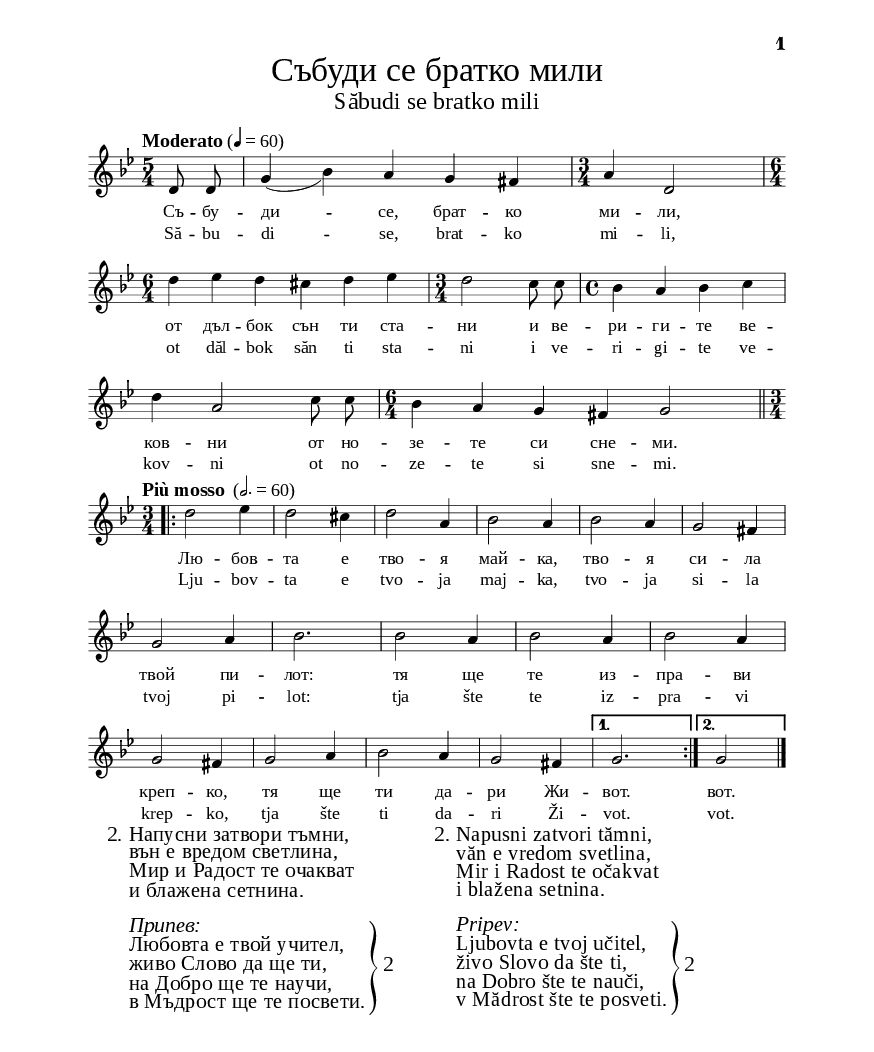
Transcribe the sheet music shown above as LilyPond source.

\version "2.24.2"

% include paper part and global functions
\include "include/globals.ily"

"rightBraces025" = \markup {
  \column {
    % repeat braces
    \translate #'(0 . -17.5 )
    \right-brace #45

  }
  \column {
    % repeat numbers


    \translate #'(0 . -17.9 )
    2

  }
}


\bookpart {
  \label #'ref025
  \tocItem \markup "Събуди се братко мили – Săbudi se bratko mili"
  \include "include/bookpart-paper.ily"
  \score {
    \include "include/score-layout.ily"

    \new Voice \absolute {
      \clef treble
      \key g \minor
      \time 5/4
      \tempoFunc "Moderato" 4 "60"
      \autoBeamOff

      \partial 4
      d'8 d'8 | \slurDown g'4(bes'4) \slurNeutral a'4 g'4 fis'4 | \time 3/4 a'4 d'2 | \time 6/4 \break
      d''4 es''4 d''4 cis''4 d''4 es''4 | \time 3/4 d''2 c''8 c''8 | \time 4/4 bes'4 a'4 bes'4 c''4 \break
      d''4 a'2 c''8 c''8 | \time 6/4 bes'4 a'4 g'4 fis'4 g'2 | \time 3/4 \break
      \repeat volta 2 {
 \bar ".|:-||"

        \tempoFunc "Più mosso " 2. "60"
        d''2 es''4 | d''2 cis''4| d''2  a'4 | bes'2 a'4 | bes'2 a'4 | g'2 fis'4 | \break
        g'2 a'4 | bes'2. | bes'2 a'4 | bes'2 a'4 | bes'2 a'4| \break
        g'2 fis'4 | g'2 a'4 | bes'2 a'4 | g'2 fis'4 |  }
        \alternative {
        {
        g'2.| }   {
        g'2 \bar "|." } }
     
    }

    \addlyrics {
      Съ -- бу -- ди -- се, брат -- ко ми -- ли,
      от дъл -- бок сън ти ста -- ни и ве -- ри -- ги -- те ве --
      ков -- ни от но -- зе -- те си сне -- ми.
      Лю -- бов -- та е тво -- я май -- ка, тво -- я си -- ла
      твой пи -- лот: тя ще те из -- пра -- ви
      креп -- ко, тя ще ти да -- ри Жи -- вот. вот.
    }
   \addlyrics {
      Să -- bu -- di -- se, brat -- ko mi -- li,
      ot dăl -- bok săn ti sta -- ni i ve -- ri -- gi -- te ve --
      kov -- ni ot no -- ze -- te si sne -- mi.
      Lju -- bov -- ta e tvo -- ja maj -- ka, tvo -- ja si -- la
      tvoj pi -- lot: tja šte te iz -- pra -- vi
      krep -- ko, tja šte ti da -- ri Ži -- vot. vot.
    }

    \header {
      title = \titleFunc "Събуди се братко мили" "Săbudi se bratko mili"
    }

    \midi{}

  } % score




  \markup \fontsize #bgCoupletFontSize {
    \hspace #2.5
    \override #`(baseline-skip . ,bgCoupletBaselineSkip) % affects space between column lines
    \column {

      \line { 2.  Напусни затвори тъмни, }
      \line {   "   " вън е вредом светлина, }
      \line {   "   " Мир и Радост те очакват }
      \line {   "   " и блажена сетнина. }
      \line { " " }
      \line { "   " \italic {Припев: } }
      \line { "   "Любовта е твой учител, }
      \line {   "   " живо Слово да ще ти, }
      \line {   "   " на Добро ще те научи, }
      \line {   "   " в Мъдрост ще те посвети. }

    }
    \"rightBraces025"

    \hspace #5
    \override #`(baseline-skip . ,bgCoupletBaselineSkip) % affects space between column lines
    \column {

      \line { 2.  Napusni zatvori tămni, }
      \line {   "   " văn e vredom svetlina, }
      \line {   "   " Mir i Radost te očakvat }
      \line {   "   " i blažena setnina. }
      \line { " " }
      \line { "   " \italic {Pripev: } }
      \line { "   "Ljubovta e tvoj učitel, }
      \line {   "   " živo Slovo da šte ti, }
      \line {   "   " na Dobro šte te nauči, }
      \line {   "   " v Mădrost šte te posveti. }

    } %column
    \"rightBraces025"
  } % markup

  \pageBreak

  \markup \fontsize #bgCoupletFontSize {
    \hspace #2.5
    \override #`(baseline-skip . ,bgCoupletBaselineSkip) % affects space between column lines
    \column {


      \line { 3. И на брата си продумай }
      \line {   "   " сладка дума с подтик нов; }
      \line {   "   " ти сърцето му да стоплиш }
      \line {   "   " с твойта искрена любов. }
      \line { " " }
      \line { "   " \italic {Припев: } }
      \line { "   "Любовта е твой спасител, }
      \line {   "   " нея в помощ призови: }
      \line {   "   " тя душата ти от гнета }
      \line {   "   " скоро ще освободи. }
    } \"rightBraces025"


    \hspace #5
    \override #`(baseline-skip . ,bgCoupletBaselineSkip) % affects space between column lines
    \column {
      \line { 3. I na brata si produmaj }
      \line {   "   " sladka duma s podtik nov; }
      \line {   "   " ti sărceto mu da stopliš }
      \line {   "   " s tvojta iskrena ljubov. }
      \line { " " }
      \line { "   " \italic {Pripev: } }
      \line { "   "Ljubovta e tvoj spasitel, }
      \line {   "   " neja v pomošt prizovi: }
      \line {   "   " tja dušata ti ot gneta }
      \line {   "   " skoro šte osvobodi. }
    } %column
    \"rightBraces025"
  } % markup

  \markup \empty-two

  % include foreign translation(s) of the song
  \version "2.24.4"

\markup \fill-line { \fontsize #deTitleFontSize "Wache auf, lieber Bruder" }
\markup \null
\markup \null
\markup \abs-fontsize #11 {
   \fill-line {
  \override #`(baseline-skip . ,deCoupletBaselineSkip)

  \column {
    \line { 1. Wache auf, lieber Bruder, }
    \line {   "   " erhebe dich vom tiefen Schlaf}
    \line {   "   " und nimm die jahrhundertealten Ketten}
    \line {   "   " von deinen Füßen ab.}

     \vspace #0.5
    \line { "   " \italic { Refrain:}  }
    \line { "   "Die Liebe ist deine Mutter,}
    \line {   "   "deine Kraft, dein Pilot; }
    \line {   "   " sie wird dich stark aufrichten, }
    \line {   "   " dir Leben schenken. }

    \vspace #0.5
    \line {    2. Verlasse die düsteren Gefängnisse, }
    \line {   "   "draußen ist überall Licht; }
    \line {   "   " Frieden und Freude erwarten dich, }
    \line {   "   " und seliges Danach. }


    \vspace #0.5
    \line { "   " \italic { Refrain:}  }
    \line { "   " Die Liebe ist dein Meister, }
    \line {   "   " auf dass sie dir das lebendige Wort geben wird; }
    \line {   "   " sie wird dich das Gute lehren }
    \line {   "   " und dich in die Weisheit einweihen. }


   \vspace #0.5
    \line { 3. Und sage deinem Bruder, }
    \line {   "   " ein süßes Wort mit neuer Regung; }
    \line {   "   " auf dass du sein Herz erwärmst }
    \line {   "   " mit deiner aufrichtigen Liebe.}

     \vspace #0.5
    \line { "   " \italic { Refrain: } }
    \line {"   "    Die Liebe ist dein Erlöser: }
    \line {   "   " Ruf sie zur Hilfe; }
    \line {   "   " sie wird deine Seele vom Joch}
    \line {   "   " bald befreien.}

  }
   }

}


} % bookpart
